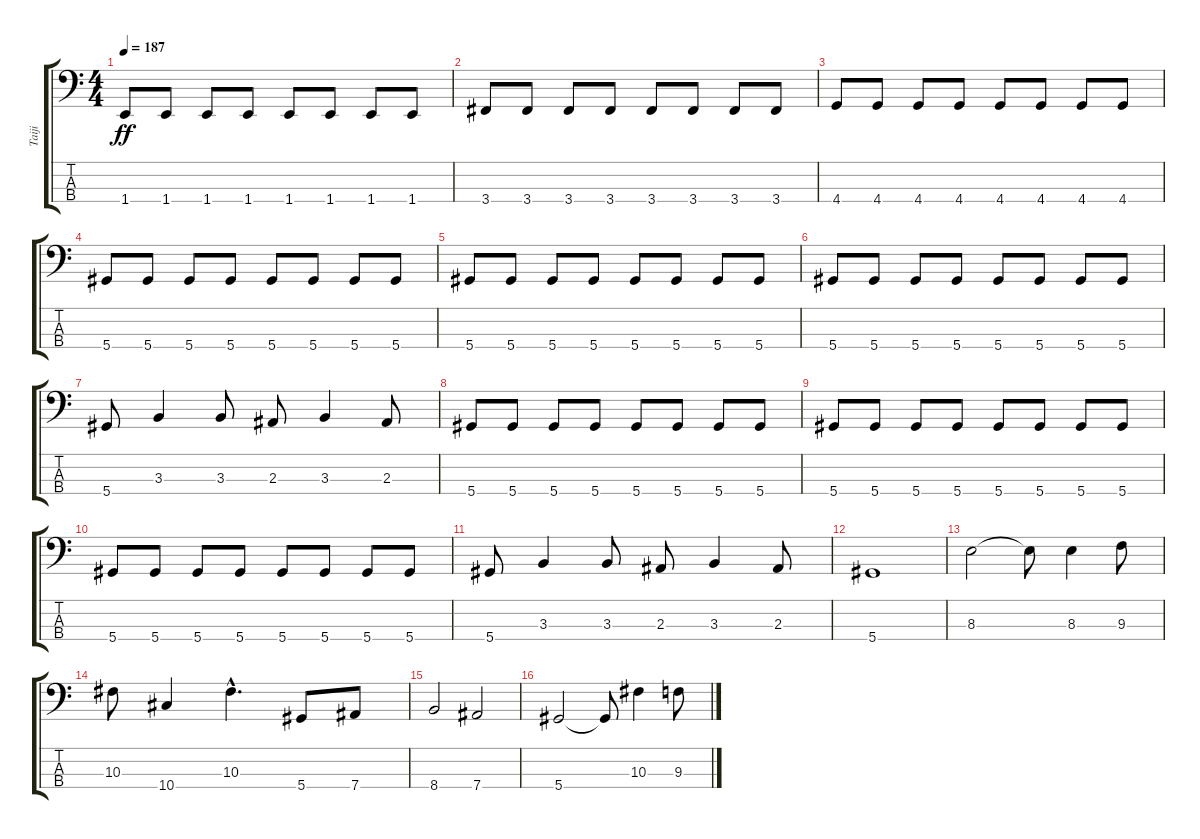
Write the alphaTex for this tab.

\track ("Taiji" "Taiji") {instrument electricbasspick}
\staff {score tabs}
\tuning (Gb2 Db2 Ab1 Eb1) {hide}
\ts (4 4)
\tempo 187
\clef f4
\ks c
1.4.8{dy ff} 1.4.8 1.4.8 1.4.8 1.4.8 1.4.8 1.4.8 1.4.8 |
3.4.8 3.4.8 3.4.8 3.4.8 3.4.8 3.4.8 3.4.8 3.4.8 |
4.4.8 4.4.8 4.4.8 4.4.8 4.4.8 4.4.8 4.4.8 4.4.8 |
5.4.8 5.4.8 5.4.8 5.4.8 5.4.8 5.4.8 5.4.8 5.4.8 |
5.4.8 5.4.8 5.4.8 5.4.8 5.4.8 5.4.8 5.4.8 5.4.8 |
5.4.8 5.4.8 5.4.8 5.4.8 5.4.8 5.4.8 5.4.8 5.4.8 |
5.4.8 3.3.4 3.3.8 2.3.8 3.3.4 2.3.8 |
5.4.8 5.4.8 5.4.8 5.4.8 5.4.8 5.4.8 5.4.8 5.4.8 |
5.4.8 5.4.8 5.4.8 5.4.8 5.4.8 5.4.8 5.4.8 5.4.8 |
5.4.8 5.4.8 5.4.8 5.4.8 5.4.8 5.4.8 5.4.8 5.4.8 |
5.4.8 3.3.4 3.3.8 2.3.8 3.3.4 2.3.8 |
5.4.1 |
8.3.2 8.3{t}.8 8.3.4 9.3.8 |
10.3.8 10.4.4 10.3{hac}.4{d} 5.4.8 7.4.8 |
8.4.2 7.4.2 |
5.4.2 5.4{t}.8 10.3.4 9.3.8
